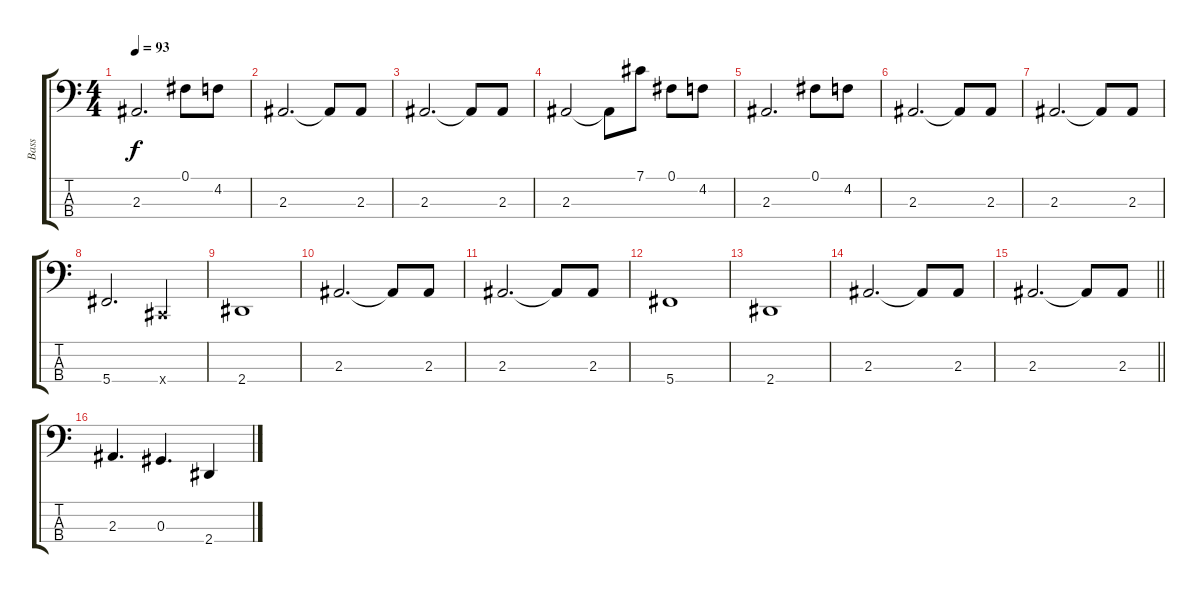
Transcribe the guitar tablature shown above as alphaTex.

\track ("Bass" "Bass") {instrument electricbasspick bank 255}
\staff {score tabs}
\tuning (Gb2 Db2 Ab1 Db1) {hide}
\ts (4 4)
\tempo 93
\clef f4
\ks c
2.3.2{d dy f} 0.1.8 4.2.8 |
2.3.2{d} 2.3{t}.8 2.3.8 |
2.3.2{d} 2.3{t}.8 2.3.8 |
2.3.2 2.3{t}.8 7.1.8 0.1.8 4.2.8 |
2.3.2{d} 0.1.8 4.2.8 |
2.3.2{d} 2.3{t}.8 2.3.8 |
2.3.2{d} 2.3{t}.8 2.3.8 |
5.4.2{d} 0.4{x}.4 |
2.4.1 |
2.3.2{d} 2.3{t}.8 2.3.8 |
2.3.2{d} 2.3{t}.8 2.3.8 |
5.4.1 |
2.4.1 |
2.3.2{d} 2.3{t}.8 2.3.8 |
\barLineRight lightlight
2.3.2{d} 2.3{t}.8 2.3.8 |
2.3.4{d} 0.3.4{d} 2.4.4
